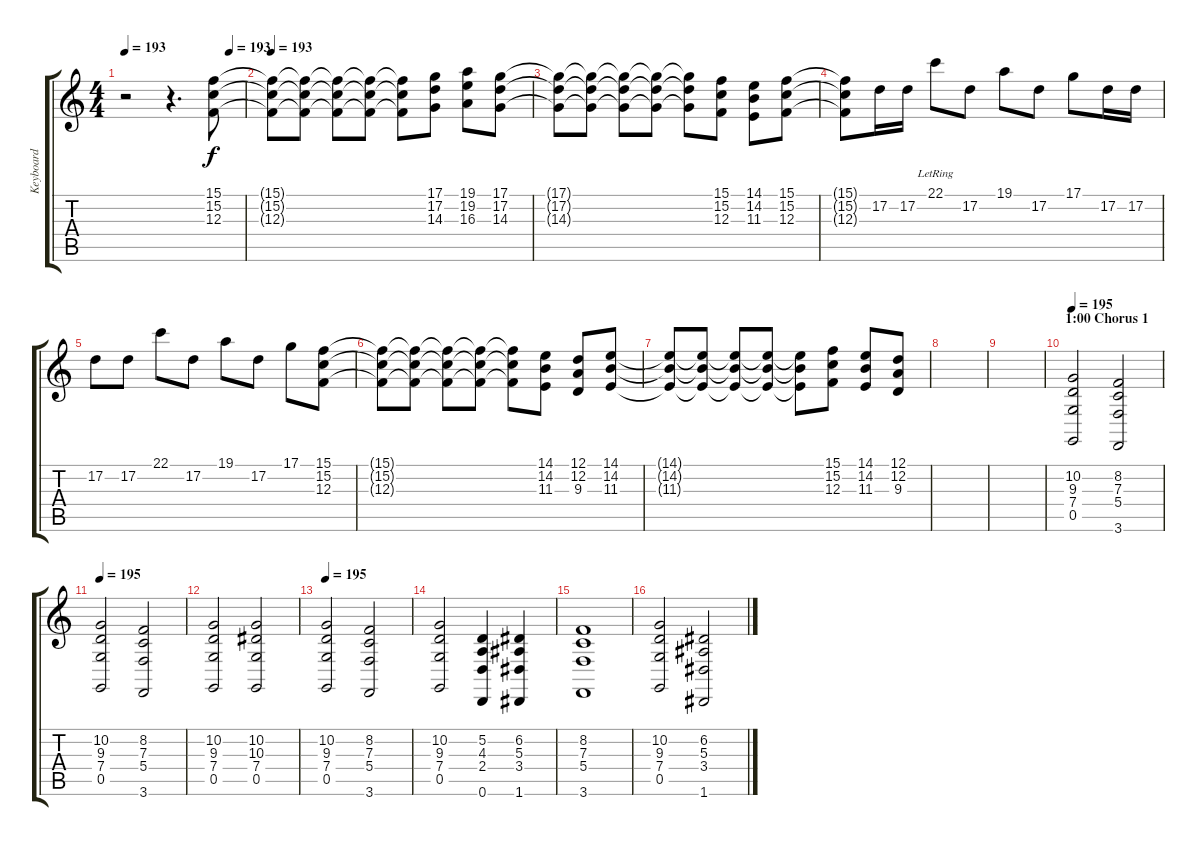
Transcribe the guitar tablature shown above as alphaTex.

\track ("Keyboard" "Keyboard") {instrument lead1square}
\staff {score tabs}
\tuning (D4 A3 F3 C3 G2 D2) {hide}
\ts (4 4)
\tempo 193
\tempo (193 0.875)
\clef g2
\ks c
r.2{dy f} r.4{d} (15.1 15.2 12.3).8{instrument stringensemble1} |
\tempo 193
(15.1{t} 15.2{t} 12.3{t}).8 (15.1{t} 15.2{t} 12.3{t}).8 (15.1{t} 15.2{t} 12.3{t}).8 (15.1{t} 15.2{t} 12.3{t}).8 (15.1{t} 15.2{t} 12.3{t}).8 (17.1 17.2 14.3).8 (19.1 19.2 16.3).8 (17.1 17.2 14.3).8 |
(17.1{t} 17.2{t} 14.3{t}).8 (17.1{t} 17.2{t} 14.3{t}).8 (17.1{t} 17.2{t} 14.3{t}).8 (17.1{t} 17.2{t} 14.3{t}).8 (17.1{t} 17.2{t} 14.3{t}).8 (15.1 15.2 12.3).8 (14.1 14.2 11.3).8 (15.1 15.2 12.3).8 |
(15.1{t} 15.2{t} 12.3{t}).8{instrument fx4atmosphere} 17.2.16 17.2.16 22.1{lr}.8 17.2.8 19.1.8 17.2.8 17.1.8 17.2.16 17.2.16 |
17.2.8 17.2.8 22.1.8 17.2.8 19.1.8 17.2.8 17.1.8 (15.1 15.2 12.3).8{instrument stringensemble1} |
(15.1{t} 15.2{t} 12.3{t}).8 (15.1{t} 15.2{t} 12.3{t}).8 (15.1{t} 15.2{t} 12.3{t}).8 (15.1{t} 15.2{t} 12.3{t}).8 (15.1{t} 15.2{t} 12.3{t}).8 (14.1 14.2 11.3).8 (12.1 12.2 9.3).8 (14.1 14.2 11.3).8 |
(14.1{t} 14.2{t} 11.3{t}).8 (14.1{t} 14.2{t} 11.3{t}).8 (14.1{t} 14.2{t} 11.3{t}).8 (14.1{t} 14.2{t} 11.3{t}).8 (14.1{t} 14.2{t} 11.3{t}).8 (15.1 15.2 12.3).8 (14.1 14.2 11.3).8 (12.1 12.2 9.3).8 |
|
|
\section ("" "1:00 Chorus 1")
\tempo 195
(10.2 9.3 7.4 0.5).2{volume 12 instrument choiraahs} (8.2 7.3 5.4 3.6).2 |
\tempo 195
(10.2 9.3 7.4 0.5).2{volume 12} (8.2 7.3 5.4 3.6).2 |
(10.2 9.3 7.4 0.5).2 (10.2 10.3 7.4 0.5).2 |
\tempo 195
(10.2 9.3 7.4 0.5).2{volume 12 instrument choiraahs} (8.2 7.3 5.4 3.6).2 |
(10.2 9.3 7.4 0.5).2 (5.2 4.3 2.4 0.6).4 (6.2 5.3 3.4 1.6).4 |
(8.2 7.3 5.4 3.6).1 |
(10.2 9.3 7.4 0.5).2 (6.2 5.3 3.4 1.6).2
